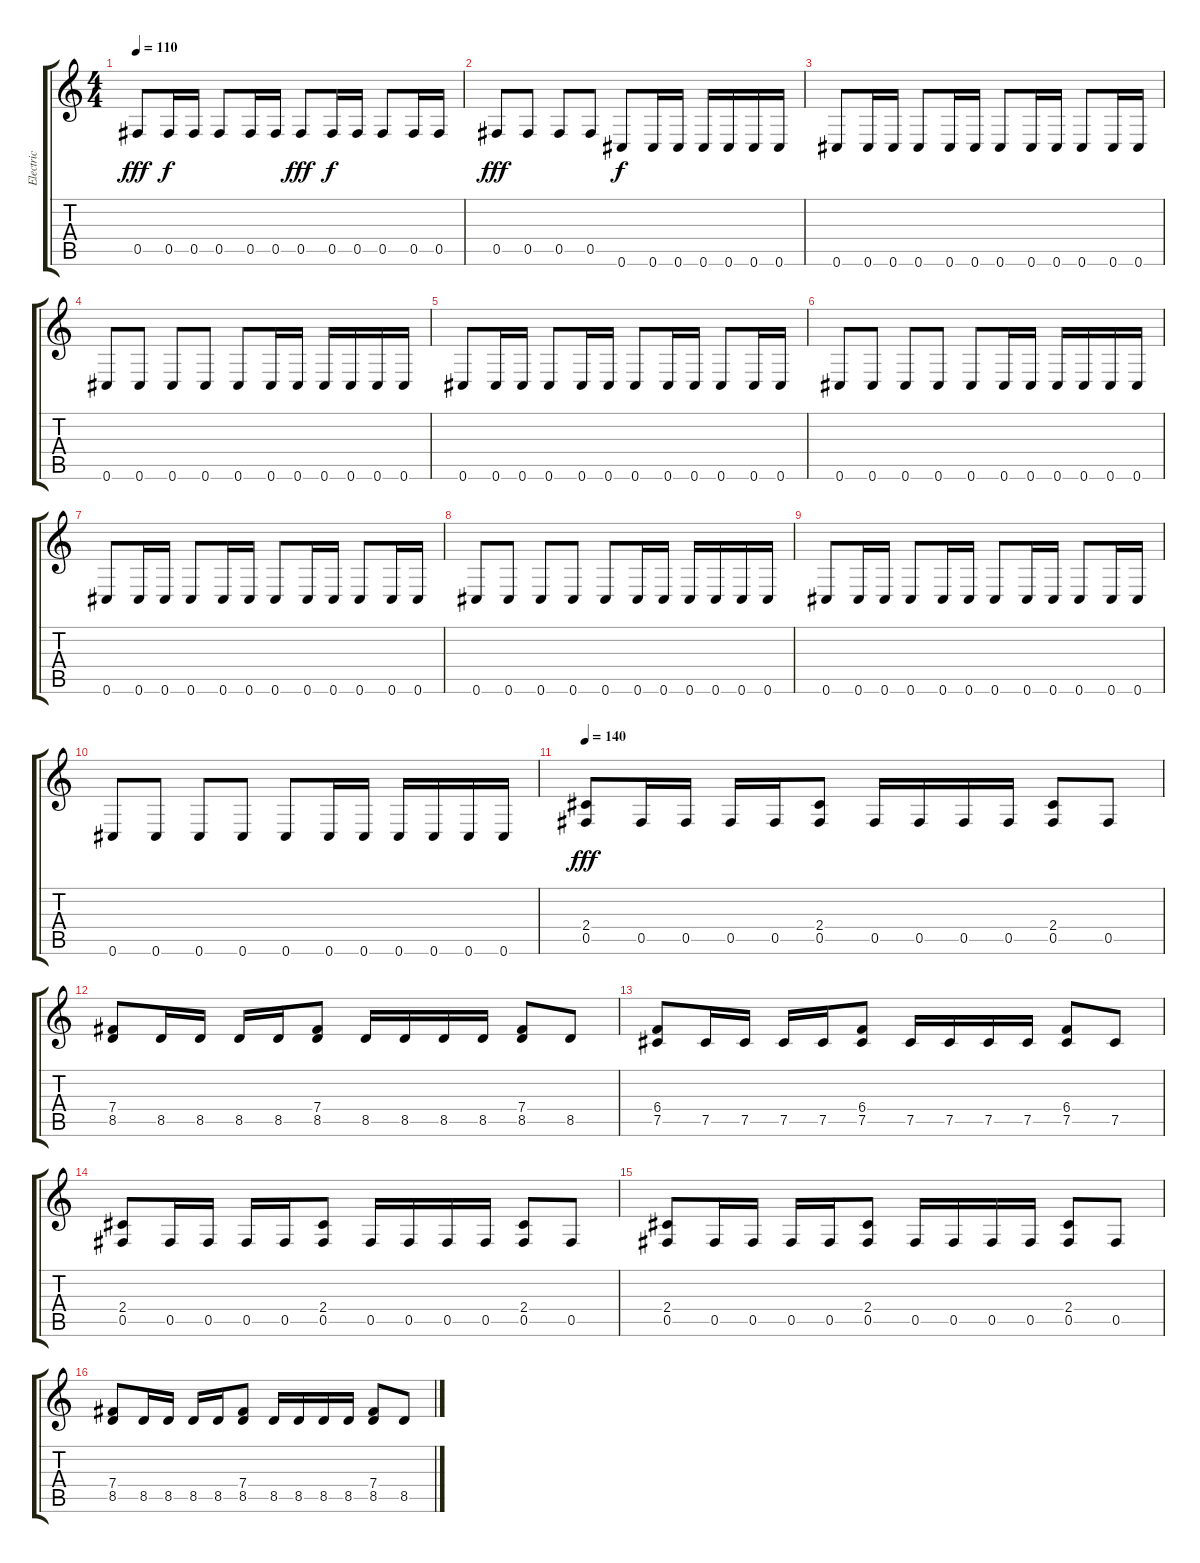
\track ("Electric" "Electric") {instrument distortionguitar}
\staff {score tabs}
\tuning (Db4 Ab3 E3 B2 Gb2 Db2) {hide}
\ts (4 4)
\tempo 110
\clef g2
\ks c
0.5.8{dy fff} 0.5.16{dy f} 0.5.16 0.5.8 0.5.16 0.5.16 0.5.8{dy fff} 0.5.16{dy f} 0.5.16 0.5.8 0.5.16 0.5.16 |
0.5.8{dy fff} 0.5.8 0.5.8 0.5.8 0.6.8{dy f} 0.6.16 0.6.16 0.6.16 0.6.16 0.6.16 0.6.16 |
0.6.8 0.6.16 0.6.16 0.6.8 0.6.16 0.6.16 0.6.8 0.6.16 0.6.16 0.6.8 0.6.16 0.6.16 |
0.6.8 0.6.8 0.6.8 0.6.8 0.6.8 0.6.16 0.6.16 0.6.16 0.6.16 0.6.16 0.6.16 |
0.6.8 0.6.16 0.6.16 0.6.8 0.6.16 0.6.16 0.6.8 0.6.16 0.6.16 0.6.8 0.6.16 0.6.16 |
0.6.8 0.6.8 0.6.8 0.6.8 0.6.8 0.6.16 0.6.16 0.6.16 0.6.16 0.6.16 0.6.16 |
0.6.8 0.6.16 0.6.16 0.6.8 0.6.16 0.6.16 0.6.8 0.6.16 0.6.16 0.6.8 0.6.16 0.6.16 |
0.6.8 0.6.8 0.6.8 0.6.8 0.6.8 0.6.16 0.6.16 0.6.16 0.6.16 0.6.16 0.6.16 |
0.6.8 0.6.16 0.6.16 0.6.8 0.6.16 0.6.16 0.6.8 0.6.16 0.6.16 0.6.8 0.6.16 0.6.16 |
0.6.8 0.6.8 0.6.8 0.6.8 0.6.8 0.6.16 0.6.16 0.6.16 0.6.16 0.6.16 0.6.16 |
\tempo 140
(2.4 0.5).8{dy fff} 0.5.16 0.5.16 0.5.16 0.5.16 (2.4 0.5).8 0.5.16 0.5.16 0.5.16 0.5.16 (2.4 0.5).8 0.5.8 |
(7.4 8.5).8 8.5.16 8.5.16 8.5.16 8.5.16 (7.4 8.5).8 8.5.16 8.5.16 8.5.16 8.5.16 (7.4 8.5).8 8.5.8 |
(6.4 7.5).8 7.5.16 7.5.16 7.5.16 7.5.16 (6.4 7.5).8 7.5.16 7.5.16 7.5.16 7.5.16 (6.4 7.5).8 7.5.8 |
(2.4 0.5).8 0.5.16 0.5.16 0.5.16 0.5.16 (2.4 0.5).8 0.5.16 0.5.16 0.5.16 0.5.16 (2.4 0.5).8 0.5.8 |
(2.4 0.5).8 0.5.16 0.5.16 0.5.16 0.5.16 (2.4 0.5).8 0.5.16 0.5.16 0.5.16 0.5.16 (2.4 0.5).8 0.5.8 |
(7.4 8.5).8 8.5.16 8.5.16 8.5.16 8.5.16 (7.4 8.5).8 8.5.16 8.5.16 8.5.16 8.5.16 (7.4 8.5).8 8.5.8
